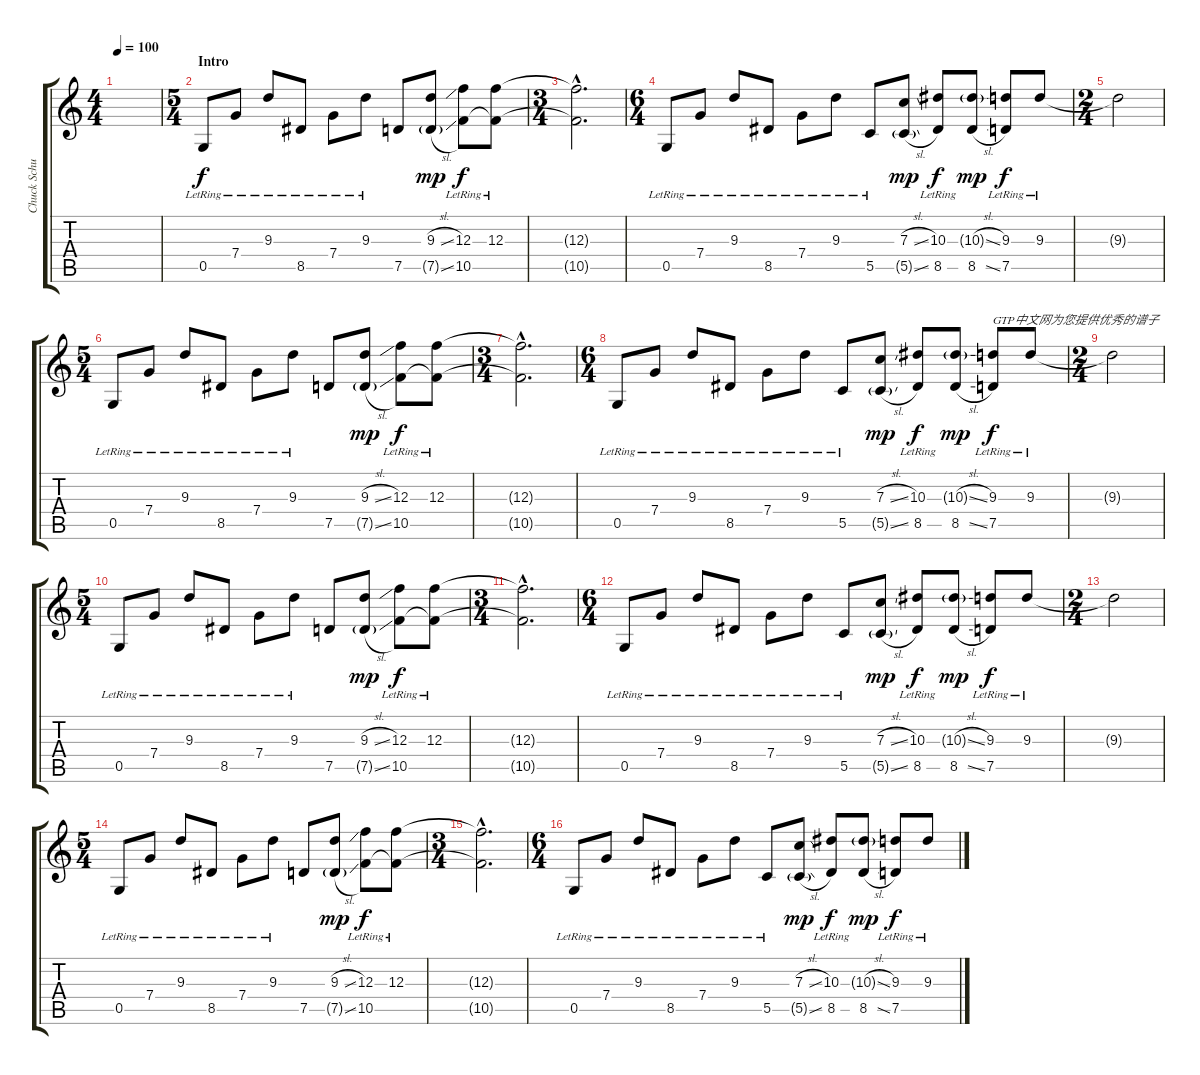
\track ("Chuck Schuldiner" "Chuck Schu") {instrument distortionguitar}
\staff {score tabs}
\tuning (D4 A3 F3 C3 G2 D2) {hide}
\ts (4 4)
\tempo 100
\clef g2
\ks c
|
\ts (5 4)
\section ("" "Intro")
0.5{lr}.8{volume 13 instrument electricguitarclean} 7.4{lr}.8 9.3{lr}.8 8.5{lr}.8 7.4{lr}.8 9.3{lr}.8 7.5.8 (9.3{sl} 7.5{sl g}).8{dy mp} (12.3{lr} 10.5{lr}).8{dy f} (12.3{lr} 10.5{t}).8 |
\ts (3 4)
(12.3{hac t} 10.5{hac t}).2{d} |
\ts (6 4)
0.5{lr}.8 7.4{lr}.8 9.3{lr}.8 8.5{lr}.8 7.4{lr}.8 9.3{lr}.8 5.5{lr}.8 (7.3{sl} 5.5{sl g}).8{dy mp} (10.3{lr} 8.5{lr}).8{dy f} (10.3{sl g} 8.5{sl}).8{dy mp} (9.3{lr} 7.5{lr}).8{dy f} 9.3{lr}.8 |
\ts (2 4)
9.3{t}.2 |
\ts (5 4)
0.5{lr}.8 7.4{lr}.8 9.3{lr}.8 8.5{lr}.8 7.4{lr}.8 9.3{lr}.8 7.5.8 (9.3{sl} 7.5{sl g}).8{dy mp} (12.3{lr} 10.5{lr}).8{dy f} (12.3{lr} 10.5{t}).8 |
\ts (3 4)
(12.3{hac t} 10.5{hac t}).2{d} |
\ts (6 4)
0.5{lr}.8 7.4{lr}.8 9.3{lr}.8 8.5{lr}.8 7.4{lr}.8 9.3{lr}.8 5.5{lr}.8 (7.3{sl} 5.5{sl g}).8{dy mp} (10.3{lr} 8.5{lr}).8{dy f} (10.3{sl g} 8.5{sl}).8{dy mp} (9.3{lr} 7.5{lr}).8{txt "GTP中文网为您提供优秀的谱子" dy f} 9.3{lr}.8 |
\ts (2 4)
9.3{t}.2 |
\ts (5 4)
0.5{lr}.8{instrument electricguitarclean} 7.4{lr}.8 9.3{lr}.8 8.5{lr}.8 7.4{lr}.8 9.3{lr}.8 7.5.8 (9.3{sl} 7.5{sl g}).8{dy mp} (12.3{lr} 10.5{lr}).8{dy f} (12.3{lr} 10.5{t}).8 |
\ts (3 4)
(12.3{hac t} 10.5{hac t}).2{d} |
\ts (6 4)
0.5{lr}.8 7.4{lr}.8 9.3{lr}.8 8.5{lr}.8 7.4{lr}.8 9.3{lr}.8 5.5{lr}.8 (7.3{sl} 5.5{sl g}).8{dy mp} (10.3{lr} 8.5{lr}).8{dy f} (10.3{sl g} 8.5{sl}).8{dy mp} (9.3{lr} 7.5{lr}).8{dy f} 9.3{lr}.8 |
\ts (2 4)
9.3{t}.2 |
\ts (5 4)
0.5{lr}.8{instrument electricguitarclean} 7.4{lr}.8 9.3{lr}.8 8.5{lr}.8 7.4{lr}.8 9.3{lr}.8 7.5.8 (9.3{sl} 7.5{sl g}).8{dy mp} (12.3{lr} 10.5{lr}).8{dy f} (12.3{lr} 10.5{t}).8 |
\ts (3 4)
(12.3{hac t} 10.5{hac t}).2{d} |
\ts (6 4)
0.5{lr}.8 7.4{lr}.8 9.3{lr}.8 8.5{lr}.8 7.4{lr}.8 9.3{lr}.8 5.5{lr}.8 (7.3{sl} 5.5{sl g}).8{dy mp} (10.3{lr} 8.5{lr}).8{dy f} (10.3{sl g} 8.5{sl}).8{dy mp} (9.3{lr} 7.5{lr}).8{dy f} 9.3{lr}.8
